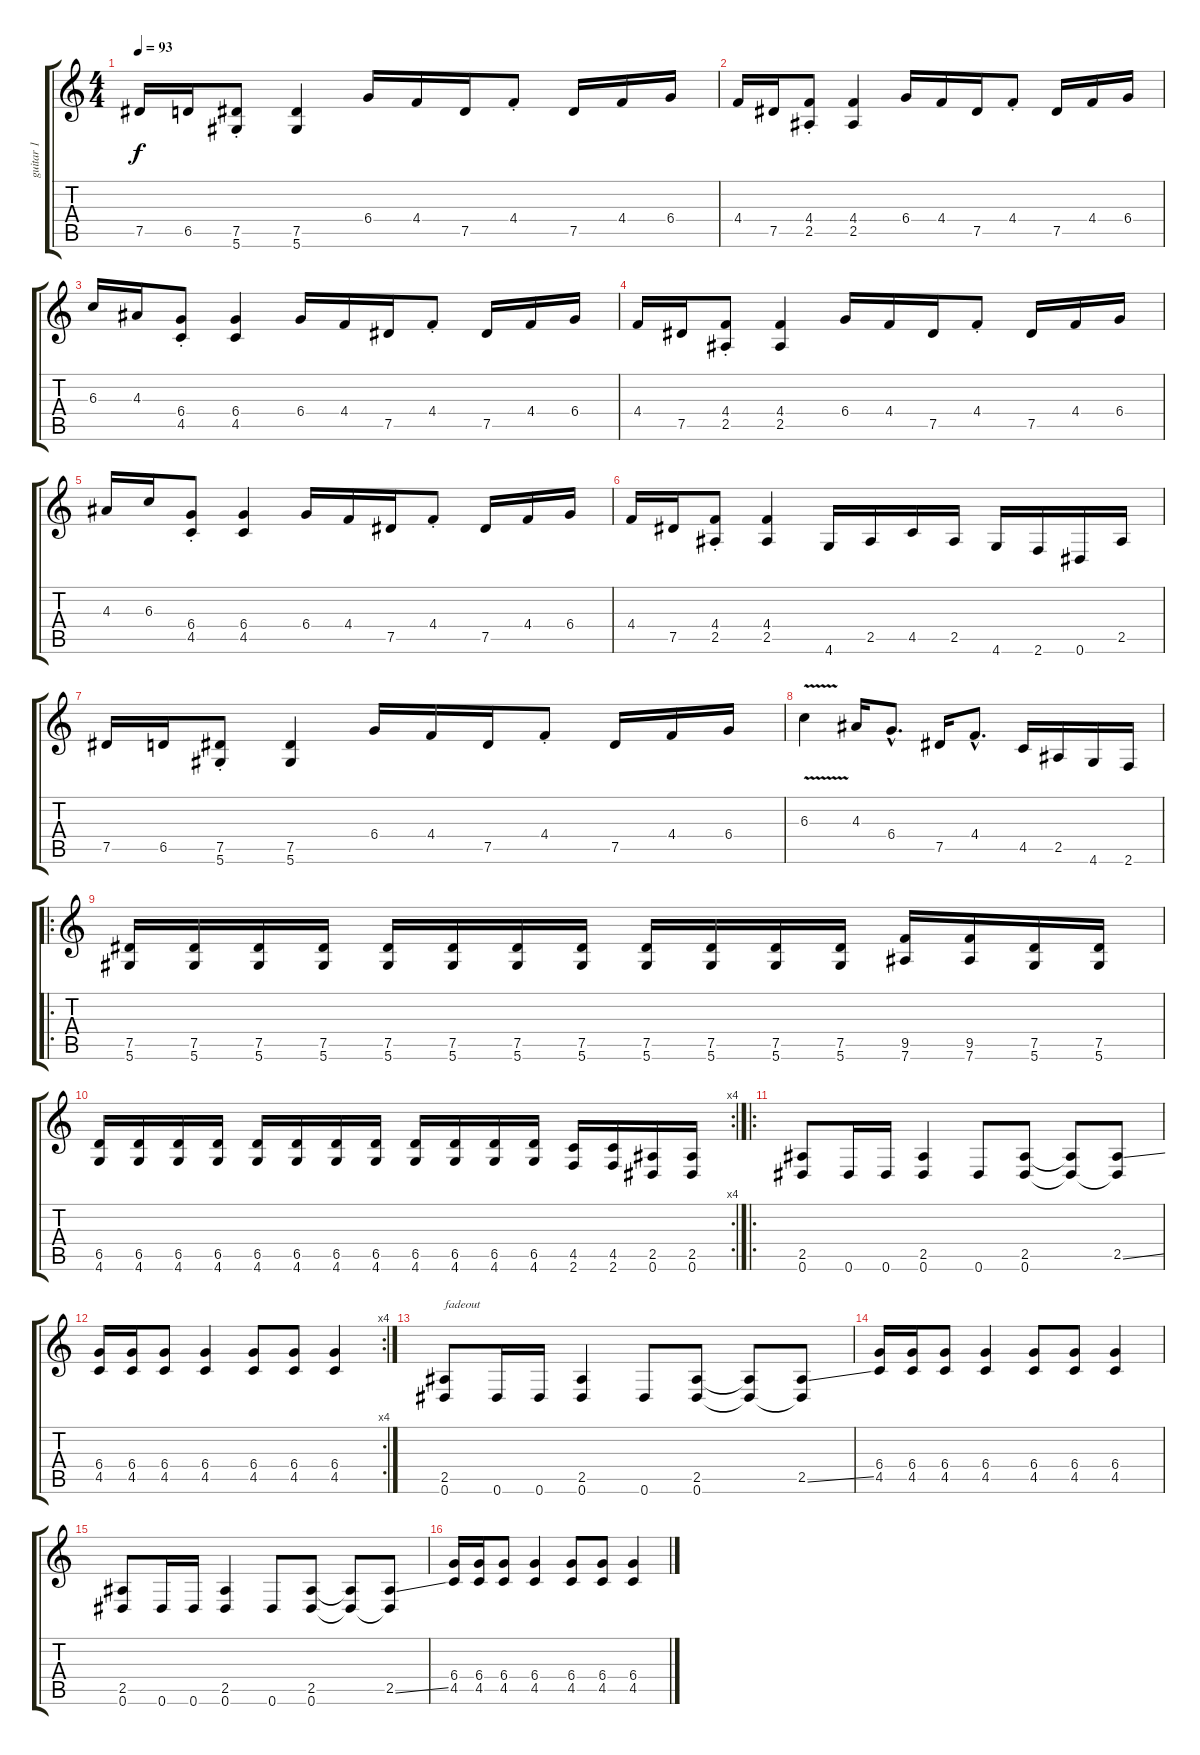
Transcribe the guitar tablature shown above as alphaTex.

\track ("guitar 1" "guitar 1") {instrument distortionguitar}
\staff {score tabs}
\tuning (Eb4 Bb3 Gb3 Db3 Ab2 Eb2) {hide}
\ts (4 4)
\tempo 93
\clef g2
\ks c
7.5.16{dy f} 6.5.16 (7.5{st} 5.6{st}).8 (7.5 5.6).4 6.4.16 4.4.16 7.5.16 4.4{st}.8 7.5.16 4.4.16 6.4.16 |
4.4.16 7.5.16 (4.4{st} 2.5{st}).8 (4.4 2.5).4 6.4.16 4.4.16 7.5.16 4.4{st}.8 7.5.16 4.4.16 6.4.16 |
6.3.16 4.3.16 (6.4{st} 4.5{st}).8 (6.4 4.5).4 6.4.16 4.4.16 7.5.16 4.4{st}.8 7.5.16 4.4.16 6.4.16 |
4.4.16 7.5.16 (4.4{st} 2.5{st}).8 (4.4 2.5).4 6.4.16 4.4.16 7.5.16 4.4{st}.8 7.5.16 4.4.16 6.4.16 |
4.3.16 6.3.16 (6.4{st} 4.5{st}).8 (6.4 4.5).4 6.4.16 4.4.16 7.5.16 4.4{st}.8 7.5.16 4.4.16 6.4.16 |
4.4.16 7.5.16 (4.4{st} 2.5{st}).8 (4.4 2.5).4 4.6.16 2.5.16 4.5.16 2.5.16 4.6.16 2.6.16 0.6.16 2.5.16 |
7.5.16 6.5.16 (7.5{st} 5.6{st}).8 (7.5 5.6).4 6.4.16 4.4.16 7.5.16 4.4{st}.8 7.5.16 4.4.16 6.4.16 |
6.3{v}.4 4.3.16 6.4{hac}.8{d} 7.5.16 4.4{hac}.8{d} 4.5.16 2.5.16 4.6.16 2.6.16 |
\ro
(7.5 5.6).16 (7.5 5.6).16 (7.5 5.6).16 (7.5 5.6).16 (7.5 5.6).16 (7.5 5.6).16 (7.5 5.6).16 (7.5 5.6).16 (7.5 5.6).16 (7.5 5.6).16 (7.5 5.6).16 (7.5 5.6).16 (9.5 7.6).16 (9.5 7.6).16 (7.5 5.6).16 (7.5 5.6).16 |
\rc 4
(6.5 4.6).16 (6.5 4.6).16 (6.5 4.6).16 (6.5 4.6).16 (6.5 4.6).16 (6.5 4.6).16 (6.5 4.6).16 (6.5 4.6).16 (6.5 4.6).16 (6.5 4.6).16 (6.5 4.6).16 (6.5 4.6).16 (4.5 2.6).16 (4.5 2.6).16 (2.5 0.6).16 (2.5 0.6).16 |
\ro
(2.5 0.6).8 0.6.16 0.6.16 (2.5 0.6).4 0.6.8 (2.5 0.6).8 (2.5{t} 0.6{t}).8 (2.5{ss} 0.6{t}).8 |
\rc 4
(6.4 4.5).16 (6.4 4.5).16 (6.4 4.5).8 (6.4 4.5).4 (6.4 4.5).8 (6.4 4.5).8 (6.4 4.5).4 |
(2.5 0.6).8{txt "fadeout" volume 0} 0.6.16 0.6.16 (2.5 0.6).4 0.6.8 (2.5 0.6).8 (2.5{t} 0.6{t}).8 (2.5{ss} 0.6{t}).8 |
(6.4 4.5).16 (6.4 4.5).16 (6.4 4.5).8 (6.4 4.5).4 (6.4 4.5).8 (6.4 4.5).8 (6.4 4.5).4 |
(2.5 0.6).8 0.6.16 0.6.16 (2.5 0.6).4 0.6.8 (2.5 0.6).8 (2.5{t} 0.6{t}).8 (2.5{ss} 0.6{t}).8 |
(6.4 4.5).16 (6.4 4.5).16 (6.4 4.5).8 (6.4 4.5).4 (6.4 4.5).8 (6.4 4.5).8 (6.4 4.5).4
